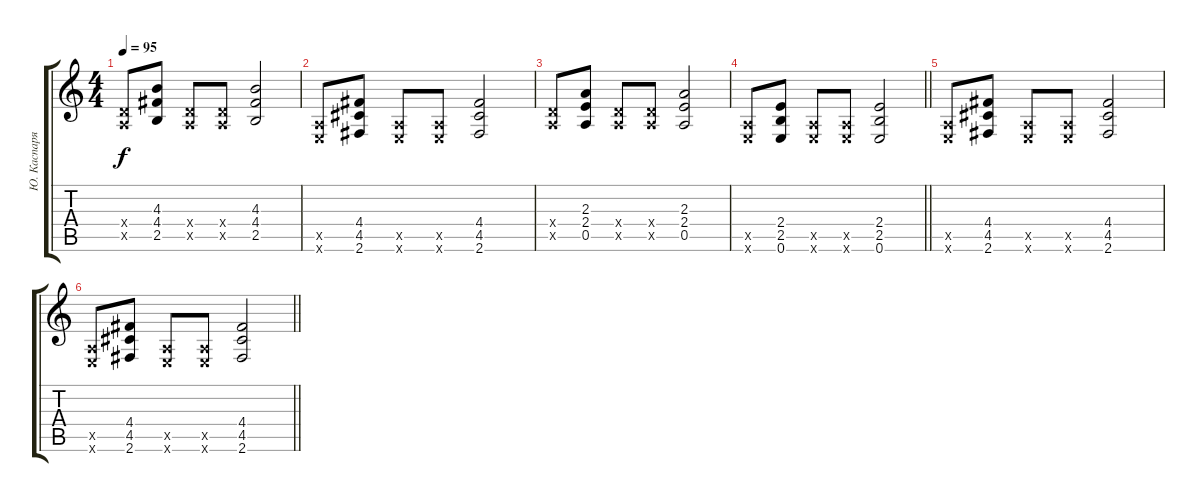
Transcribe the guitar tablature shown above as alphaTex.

\track ("Ю. Каспарян (доп. гитара)" "Ю. Каспаря") {instrument distortionguitar}
\staff {score tabs}
\tuning (E4 B3 G3 D3 A2 E2) {hide}
\ts (4 4)
\tempo 95
\clef g2
\ks c
(0.4{x} 0.5{x}).8{dy f} (4.3 4.4 2.5).8 (0.4{x} 0.5{x}).8 (0.4{x} 0.5{x}).8 (4.3 4.4 2.5).2 |
(0.5{x} 0.6{x}).8 (4.4 4.5 2.6).8 (0.5{x} 0.6{x}).8 (0.5{x} 0.6{x}).8 (4.4 4.5 2.6).2 |
(0.4{x} 0.5{x}).8 (2.3 2.4 0.5).8 (0.4{x} 0.5{x}).8 (0.4{x} 0.5{x}).8 (2.3 2.4 0.5).2 |
\barLineRight lightlight
(0.5{x} 0.6{x}).8 (2.4 2.5 0.6).8 (0.5{x} 0.6{x}).8 (0.5{x} 0.6{x}).8 (2.4 2.5 0.6).2 |
(0.5{x} 0.6{x}).8 (4.4 4.5 2.6).8 (0.5{x} 0.6{x}).8 (0.5{x} 0.6{x}).8 (4.4 4.5 2.6).2 |
\barLineRight lightlight
(0.5{x} 0.6{x}).8 (4.4 4.5 2.6).8 (0.5{x} 0.6{x}).8 (0.5{x} 0.6{x}).8 (4.4 4.5 2.6).2
